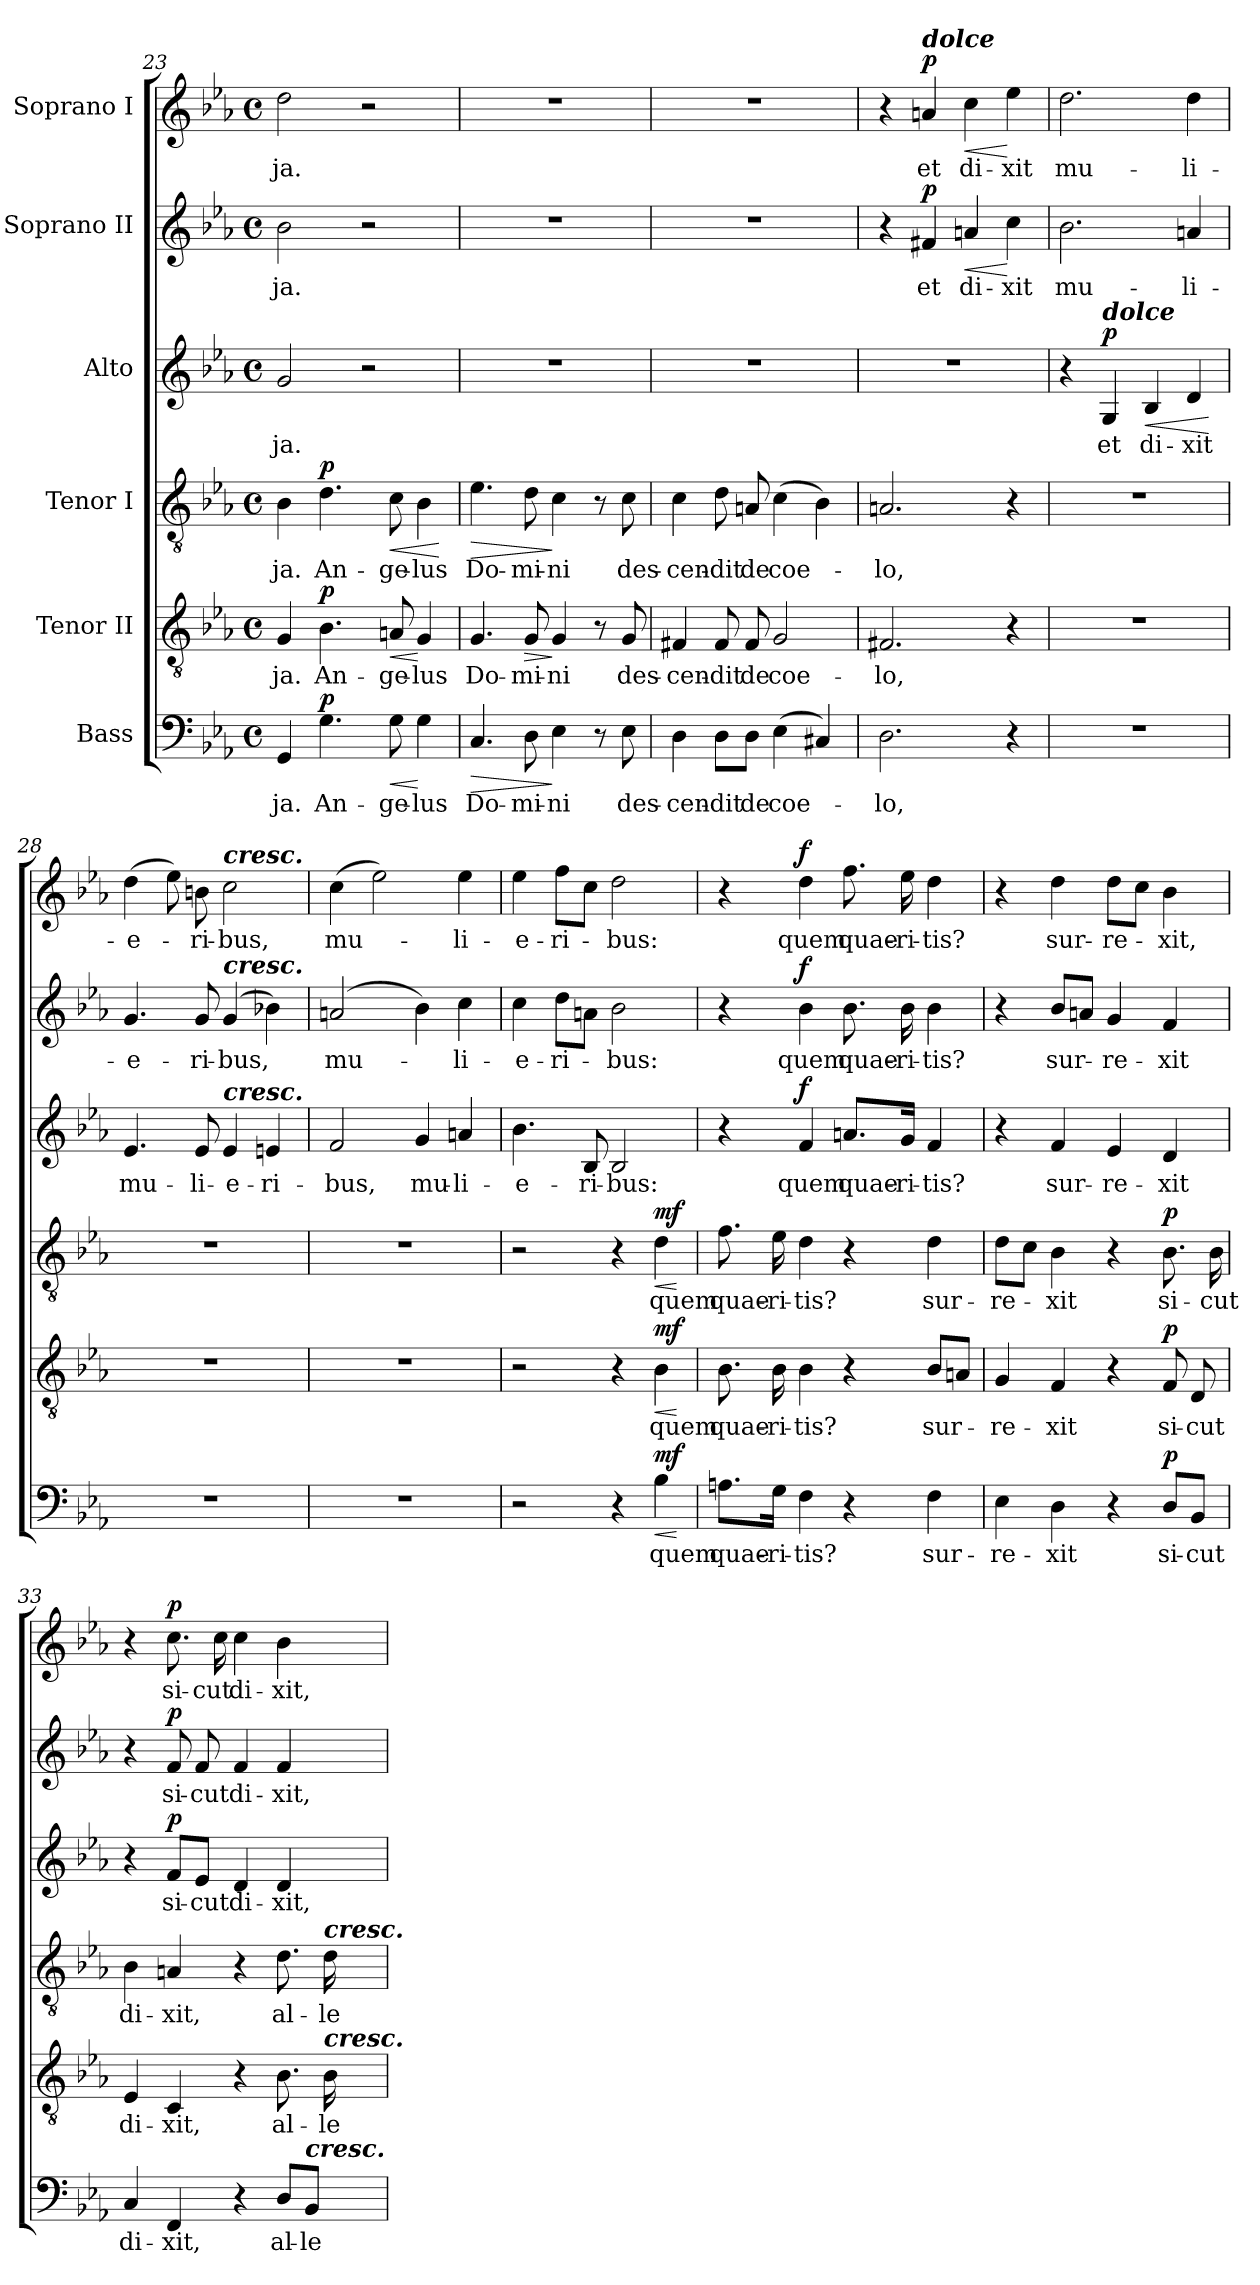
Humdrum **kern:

**kern	**text	**dynam	**kern	**text	**dynam	**kern	**text	**dynam	**kern	**text	**dynam	**kern	**text	**dynam	**kern	**text	**dynam
*part6	*part6	*part6	*part5	*part5	*part5	*part4	*part4	*part4	*part3	*part3	*part3	*part2	*part2	*part2	*part1	*part1	*part1
*staff6	*staff6	*staff6	*staff5	*staff5	*staff5	*staff4	*staff4	*staff4	*staff3	*staff3	*staff3	*staff2	*staff2	*staff2	*staff1	*staff1	*staff1
*I"Bass	*	*	*I"Tenor II	*	*	*I"Tenor I	*	*	*I"Alto	*	*	*I"Soprano II	*	*	*I"Soprano I	*	*
!!LO:LB:g=z
*clefF4	*	*	*clefGv2	*	*	*clefGv2	*	*	*clefG2	*	*	*clefG2	*	*	*clefG2	*	*
*k[b-e-a-]	*	*	*k[b-e-a-]	*	*	*k[b-e-a-]	*	*	*k[b-e-a-]	*	*	*k[b-e-a-]	*	*	*k[b-e-a-]	*	*
*E-:	*	*	*E-:	*	*	*E-:	*	*	*E-:	*	*	*E-:	*	*	*E-:	*	*
*M4/4	*	*	*M4/4	*	*	*M4/4	*	*	*M4/4	*	*	*M4/4	*	*	*M4/4	*	*
*met(c)	*	*	*met(c)	*	*	*met(c)	*	*	*met(c)	*	*	*met(c)	*	*	*met(c)	*	*
=23	=23	=23	=23	=23	=23	=23	=23	=23	=23	=23	=23	=23	=23	=23	=23	=23	=23
!	!LO:LY:b	!	!	!LO:LY:b	!	!	!LO:LY:b	!	!	!LO:LY:b	!	!	!LO:LY:b	!	!	!LO:LY:b	!
4GG/	-ja.	.	4G/	-ja.	.	4B-\	-ja.	.	2g/	-ja.	.	2b-\	-ja.	.	2dd\	-ja.	.
!	!LO:LY:b	!LO:DY:a	!	!LO:LY:b	!LO:DY:a	!	!LO:LY:b	!LO:DY:a	!	!	!	!	!	!	!	!	!
4.G\	An-	p	4.B-\	An-	p	4.d\	An-	p	.	.	.	.	.	.	.	.	.
.	.	.	.	.	.	.	.	.	2r	.	.	2r	.	.	2r	.	.
!	!LO:LY:b	!LO:HP:b	!	!LO:LY:b	!LO:HP:b	!	!LO:LY:b	!LO:HP:b	!	!	!	!	!	!	!	!	!
8G\	-ge-	<	8An/	-ge-	<	8c\	-ge-	<	.	.	.	.	.	.	.	.	.
!	!LO:LY:b	!	!	!LO:LY:b	!	!	!LO:LY:b	!	!	!	!	!	!	!	!	!	!
4G\	-lus	[	4G/	-lus	[	4B-\	-lus	.	.	.	.	.	.	.	.	.	.
.	.	.	.	.	.	.	.	[	.	.	.	.	.	.	.	.	.
=24	=24	=24	=24	=24	=24	=24	=24	=24	=24	=24	=24	=24	=24	=24	=24	=24	=24
!	!LO:LY:b	!LO:HP:b	!	!LO:LY:b	!	!	!LO:LY:b	!LO:HP:b	!	!	!	!	!	!	!	!	!
4.C/	Do-	>	4.G/	Do-	.	4.e-\	Do-	>	1r	.	.	1r	.	.	1r	.	.
!	!LO:LY:b	!	!	!LO:LY:b	!LO:HP:b	!	!LO:LY:b	!	!	!	!	!	!	!	!	!	!
8D\	-mi-	.	8G/	-mi-	>	8d\	-mi-	.	.	.	.	.	.	.	.	.	.
!	!LO:LY:b	!	!	!LO:LY:b	!	!	!LO:LY:b	!	!	!	!	!	!	!	!	!	!
4E-\	-ni	]	4G/	-ni	]	4c\	-ni	]	.	.	.	.	.	.	.	.	.
8r	.	.	8r	.	.	8r	.	.	.	.	.	.	.	.	.	.	.
!	!LO:LY:b	!	!	!LO:LY:b	!	!	!LO:LY:b	!	!	!	!	!	!	!	!	!	!
8E-\	des-	.	8G/	des-	.	8c\	des-	.	.	.	.	.	.	.	.	.	.
=25	=25	=25	=25	=25	=25	=25	=25	=25	=25	=25	=25	=25	=25	=25	=25	=25	=25
!	!LO:LY:b	!	!	!LO:LY:b	!	!	!LO:LY:b	!	!	!	!	!	!	!	!	!	!
4D\	-cen-	.	4F#X/	-cen-	.	4c\	-cen-	.	1r	.	.	1r	.	.	1r	.	.
!	!LO:LY:b	!	!	!LO:LY:b	!	!	!LO:LY:b	!	!	!	!	!	!	!	!	!	!
8D\L	-dit	.	8F#/	-dit	.	8d\	-dit	.	.	.	.	.	.	.	.	.	.
!	!LO:LY:b	!	!	!LO:LY:b	!	!	!LO:LY:b	!	!	!	!	!	!	!	!	!	!
8D\J	de	.	8F#/	de	.	8An/	de	.	.	.	.	.	.	.	.	.	.
!	!LO:LY:b	!	!	!LO:LY:b	!	!	!LO:LY:b	!	!	!	!	!	!	!	!	!	!
(>4E-\	coe-	.	2G/	coe-	.	(>4c\	coe-	.	.	.	.	.	.	.	.	.	.
4C#X/)	.	.	.	.	.	4B-\)	.	.	.	.	.	.	.	.	.	.	.
=26	=26	=26	=26	=26	=26	=26	=26	=26	=26	=26	=26	=26	=26	=26	=26	=26	=26
!	!LO:LY:b	!	!	!LO:LY:b	!	!	!LO:LY:b	!	!	!	!	!	!	!	!	!	!
2.D\	-lo,	.	2.F#X/	-lo,	.	2.An/	-lo,	.	1r	.	.	4r	.	.	4r	.	.
!	!	!	!	!	!	!	!	!	!	!	!	!	!	!	!LO:TX:a:Bi:t=dolce	!	!
!	!	!	!	!	!	!	!	!	!	!	!	!	!LO:LY:b	!LO:DY:a	!	!LO:LY:b	!LO:DY:a
.	.	.	.	.	.	.	.	.	.	.	.	4f#X/	et	p	4an/	et	p
!	!	!	!	!	!	!	!	!	!	!	!	!	!LO:LY:b	!LO:HP:b	!	!LO:LY:b	!LO:HP:b
.	.	.	.	.	.	.	.	.	.	.	.	4an/	di-	<	4cc\	di-	<
!	!	!	!	!	!	!	!	!	!	!	!	!	!LO:LY:b	!	!	!LO:LY:b	!
4r	.	.	4r	.	.	4r	.	.	.	.	.	4cc\	-xit	[	4ee-\	-xit	[
=27	=27	=27	=27	=27	=27	=27	=27	=27	=27	=27	=27	=27	=27	=27	=27	=27	=27
!	!	!	!	!	!	!	!	!	!	!	!	!	!LO:LY:b	!	!	!LO:LY:b	!
1r	.	.	1r	.	.	1r	.	.	4r	.	.	2.b-\	mu-	.	2.dd\	mu-	.
!	!	!	!	!	!	!	!	!	!LO:TX:a:Bi:t=dolce	!	!	!	!	!	!	!	!
!	!	!	!	!	!	!	!	!	!	!LO:LY:b	!LO:DY:a	!	!	!	!	!	!
.	.	.	.	.	.	.	.	.	4G/	et	p	.	.	.	.	.	.
!	!	!	!	!	!	!	!	!	!	!LO:LY:b	!LO:HP:b	!	!	!	!	!	!
.	.	.	.	.	.	.	.	.	4B-/	di-	<	.	.	.	.	.	.
!	!	!	!	!	!	!	!	!	!	!LO:LY:b	!	!	!LO:LY:b	!	!	!LO:LY:b	!
.	.	.	.	.	.	.	.	.	4d/	-xit	.	4an/	-li-	.	4dd\	-li-	.
.	.	.	.	.	.	.	.	.	.	.	[	.	.	.	.	.	.
!!LO:PB:g=z
=28	=28	=28	=28	=28	=28	=28	=28	=28	=28	=28	=28	=28	=28	=28	=28	=28	=28
!	!	!	!	!	!	!	!	!	!	!LO:LY:b	!	!	!LO:LY:b	!	!	!LO:LY:b	!
1r	.	.	1r	.	.	1r	.	.	4.e-/	mu-	.	4.g/	-e-	.	(>4dd\	-e-	.
.	.	.	.	.	.	.	.	.	.	.	.	.	.	.	8ee-\)	.	.
!	!	!	!	!	!	!	!	!	!	!LO:LY:b	!	!	!LO:LY:b	!	!	!LO:LY:b	!
.	.	.	.	.	.	.	.	.	8e-/	-li-	.	8g/	-ri-	.	8bn\	-ri-	.
!	!	!	!	!	!	!	!	!	!	!	!	!	!	!	!LO:TX:a:Bi:t=cresc.	!	!
!	!	!	!	!	!	!	!	!	!	!	!	!LO:TX:a:Bi:t=cresc.	!	!	!	!	!
!	!	!	!	!	!	!	!	!	!LO:TX:a:Bi:t=cresc.	!	!	!	!	!	!	!	!
!	!	!	!	!	!	!	!	!	!	!LO:LY:b	!	!	!LO:LY:b	!	!	!LO:LY:b	!
.	.	.	.	.	.	.	.	.	4e-/	-e-	.	(4g/	-bus,	.	2cc\	-bus,	.
!	!	!	!	!	!	!	!	!	!	!LO:LY:b	!	!	!	!	!	!	!
.	.	.	.	.	.	.	.	.	4en/	-ri-	.	4b-X\)	.	.	.	.	.
=29	=29	=29	=29	=29	=29	=29	=29	=29	=29	=29	=29	=29	=29	=29	=29	=29	=29
!	!	!	!	!	!	!	!	!	!	!LO:LY:b	!	!	!LO:LY:b	!	!	!LO:LY:b	!
1r	.	.	1r	.	.	1r	.	.	2f/	-bus,	.	(2an/	mu-	.	(>4cc\	mu-	.
.	.	.	.	.	.	.	.	.	.	.	.	.	.	.	2ee-\)	.	.
!	!	!	!	!	!	!	!	!	!	!LO:LY:b	!	!	!	!	!	!	!
.	.	.	.	.	.	.	.	.	4g/	mu-	.	4b-\)	.	.	.	.	.
!	!	!	!	!	!	!	!	!	!	!LO:LY:b	!	!	!LO:LY:b	!	!	!LO:LY:b	!
.	.	.	.	.	.	.	.	.	4an/	-li-	.	4cc\	-li-	.	4ee-\	-li-	.
=30	=30	=30	=30	=30	=30	=30	=30	=30	=30	=30	=30	=30	=30	=30	=30	=30	=30
!	!	!	!	!	!	!	!	!	!	!LO:LY:b	!	!	!LO:LY:b	!	!	!LO:LY:b	!
2r	.	.	2r	.	.	2r	.	.	4.b-\	-e-	.	4cc\	-e-	.	4ee-\	-e-	.
!	!	!	!	!	!	!	!	!	!	!	!	!	!LO:LY:b	!	!	!LO:LY:b	!
.	.	.	.	.	.	.	.	.	.	.	.	8dd\L	-ri-	.	8ff\L	-ri-	.
!	!	!	!	!	!	!	!	!	!	!LO:LY:b	!	!	!	!	!	!	!
.	.	.	.	.	.	.	.	.	8B-/	-ri-	.	8an\J	.	.	8cc\J	.	.
!	!	!	!	!	!	!	!	!	!	!LO:LY:b	!	!	!LO:LY:b	!	!	!LO:LY:b	!
4r	.	.	4r	.	.	4r	.	.	2B-/	-bus:	.	2b-\	-bus:	.	2dd\	-bus:	.
!	!LO:LY:b	!LO:HP:b	!	!LO:LY:b	!LO:HP:b	!	!LO:LY:b	!LO:HP:b	!	!	!	!	!	!	!	!	!
!	!	!LO:DY:n=1:a	!	!	!LO:DY:n=1:a	!	!	!LO:DY:n=1:a	!	!	!	!	!	!	!	!	!
4B-\	quem	< mf	4B-\	quem	< mf	4d\	quem	< mf	.	.	.	.	.	.	.	.	.
.	.	[	.	.	[	.	.	[	.	.	.	.	.	.	.	.	.
=31	=31	=31	=31	=31	=31	=31	=31	=31	=31	=31	=31	=31	=31	=31	=31	=31	=31
!	!LO:LY:b	!	!	!LO:LY:b	!	!	!LO:LY:b	!	!	!	!	!	!	!	!	!	!
8.An\L	quae-	.	8.B-\	quae-	.	8.f\	quae-	.	4r	.	.	4r	.	.	4r	.	.
!	!LO:LY:b	!	!	!LO:LY:b	!	!	!LO:LY:b	!	!	!	!	!	!	!	!	!	!
16G\Jk	-ri-	.	16B-\	-ri-	.	16e-\	-ri-	.	.	.	.	.	.	.	.	.	.
!	!LO:LY:b	!	!	!LO:LY:b	!	!	!LO:LY:b	!	!	!LO:LY:b	!LO:DY:a	!	!LO:LY:b	!LO:DY:a	!	!LO:LY:b	!LO:DY:a
4F\	-tis?	.	4B-\	-tis?	.	4d\	-tis?	.	4f/	quem	f	4b-\	quem	f	4dd\	quem	f
!	!	!	!	!	!	!	!	!	!	!LO:LY:b	!	!	!LO:LY:b	!	!	!LO:LY:b	!
4r	.	.	4r	.	.	4r	.	.	8.an/L	quae-	.	8.b-\	quae-	.	8.ff\	quae-	.
!	!	!	!	!	!	!	!	!	!	!LO:LY:b	!	!	!LO:LY:b	!	!	!LO:LY:b	!
.	.	.	.	.	.	.	.	.	16g/Jk	-ri-	.	16b-\	-ri-	.	16ee-\	-ri-	.
!	!LO:LY:b	!	!	!LO:LY:b	!	!	!LO:LY:b	!	!	!LO:LY:b	!	!	!LO:LY:b	!	!	!LO:LY:b	!
4F\	sur-	.	8B-/L	sur-	.	4d\	sur-	.	4f/	-tis?	.	4b-\	-tis?	.	4dd\	-tis?	.
.	.	.	8An/J	.	.	.	.	.	.	.	.	.	.	.	.	.	.
!!LO:LB:g=z
=32	=32	=32	=32	=32	=32	=32	=32	=32	=32	=32	=32	=32	=32	=32	=32	=32	=32
!	!LO:LY:b	!	!	!LO:LY:b	!	!	!LO:LY:b	!	!	!	!	!	!	!	!	!	!
4E-\	-re-	.	4G/	-re-	.	8d\L	-re-	.	4r	.	.	4r	.	.	4r	.	.
.	.	.	.	.	.	8c\J	.	.	.	.	.	.	.	.	.	.	.
!	!LO:LY:b	!	!	!LO:LY:b	!	!	!LO:LY:b	!	!	!LO:LY:b	!	!	!LO:LY:b	!	!	!LO:LY:b	!
4D\	-xit	.	4F/	-xit	.	4B-\	-xit	.	4f/	sur-	.	8b-/L	sur-	.	4dd\	sur-	.
.	.	.	.	.	.	.	.	.	.	.	.	8an/J	.	.	.	.	.
!	!	!	!	!	!	!	!	!	!	!LO:LY:b	!	!	!LO:LY:b	!	!	!LO:LY:b	!
4r	.	.	4r	.	.	4r	.	.	4e-/	-re-	.	4g/	-re-	.	8dd\L	-re-	.
.	.	.	.	.	.	.	.	.	.	.	.	.	.	.	8cc\J	.	.
!	!LO:LY:b	!LO:DY:a	!	!LO:LY:b	!LO:DY:a	!	!LO:LY:b	!LO:DY:a	!	!LO:LY:b	!	!	!LO:LY:b	!	!	!LO:LY:b	!
8D/L	si-	p	8F/	si-	p	8.B-\	si-	p	4d/	-xit	.	4f/	-xit	.	4b-\	-xit,	.
!	!LO:LY:b	!	!	!LO:LY:b	!	!	!	!	!	!	!	!	!	!	!	!	!
8BB-/J	-cut	.	8D/	-cut	.	.	.	.	.	.	.	.	.	.	.	.	.
!	!	!	!	!	!	!	!LO:LY:b	!	!	!	!	!	!	!	!	!	!
.	.	.	.	.	.	16B-\	-cut	.	.	.	.	.	.	.	.	.	.
=33	=33	=33	=33	=33	=33	=33	=33	=33	=33	=33	=33	=33	=33	=33	=33	=33	=33
!	!LO:LY:b	!	!	!LO:LY:b	!	!	!LO:LY:b	!	!	!	!	!	!	!	!	!	!
4C/	di-	.	4E-/	di-	.	4B-\	di-	.	4r	.	.	4r	.	.	4r	.	.
!	!LO:LY:b	!	!	!LO:LY:b	!	!	!LO:LY:b	!	!	!LO:LY:b	!LO:DY:a	!	!LO:LY:b	!LO:DY:a	!	!LO:LY:b	!LO:DY:a
4FF/	-xit,	.	4C/	-xit,	.	4An/	-xit,	.	8f/L	si-	p	8f/	si-	p	8.cc\	si-	p
!	!	!	!	!	!	!	!	!	!	!LO:LY:b	!	!	!LO:LY:b	!	!	!	!
.	.	.	.	.	.	.	.	.	8e-/J	-cut	.	8f/	-cut	.	.	.	.
!	!	!	!	!	!	!	!	!	!	!	!	!	!	!	!	!LO:LY:b	!
.	.	.	.	.	.	.	.	.	.	.	.	.	.	.	16cc\	-cut	.
!	!	!	!	!	!	!	!	!	!	!LO:LY:b	!	!	!LO:LY:b	!	!	!LO:LY:b	!
4r	.	.	4r	.	.	4r	.	.	4d/	di-	.	4f/	di-	.	4cc\	di-	.
!	!LO:LY:b	!	!	!LO:LY:b	!	!	!LO:LY:b	!	!	!LO:LY:b	!	!	!LO:LY:b	!	!	!LO:LY:b	!
8D/L	al-	.	8.B-\	al-	.	8.d\	al-	.	4d/	-xit,	.	4f/	-xit,	.	4b-\	-xit,	.
!LO:TX:a:Bi:t=cresc.	!	!	!	!	!	!	!	!	!	!	!	!	!	!	!	!	!
!	!LO:LY:b	!	!	!	!	!	!	!	!	!	!	!	!	!	!	!	!
8BB-/J	-le-	.	.	.	.	.	.	.	.	.	.	.	.	.	.	.	.
!	!	!	!	!	!	!LO:TX:a:Bi:t=cresc.	!	!	!	!	!	!	!	!	!	!	!
!	!	!	!LO:TX:a:Bi:t=cresc.	!	!	!	!	!	!	!	!	!	!	!	!	!	!
!	!	!	!	!LO:LY:b	!	!	!LO:LY:b	!	!	!	!	!	!	!	!	!	!
.	.	.	16B-\	-le-	.	16d\	-le-	.	.	.	.	.	.	.	.	.	.
=	=	=	=	=	=	=	=	=	=	=	=	=	=	=	=	=	=
*-	*-	*-	*-	*-	*-	*-	*-	*-	*-	*-	*-	*-	*-	*-	*-	*-	*-
